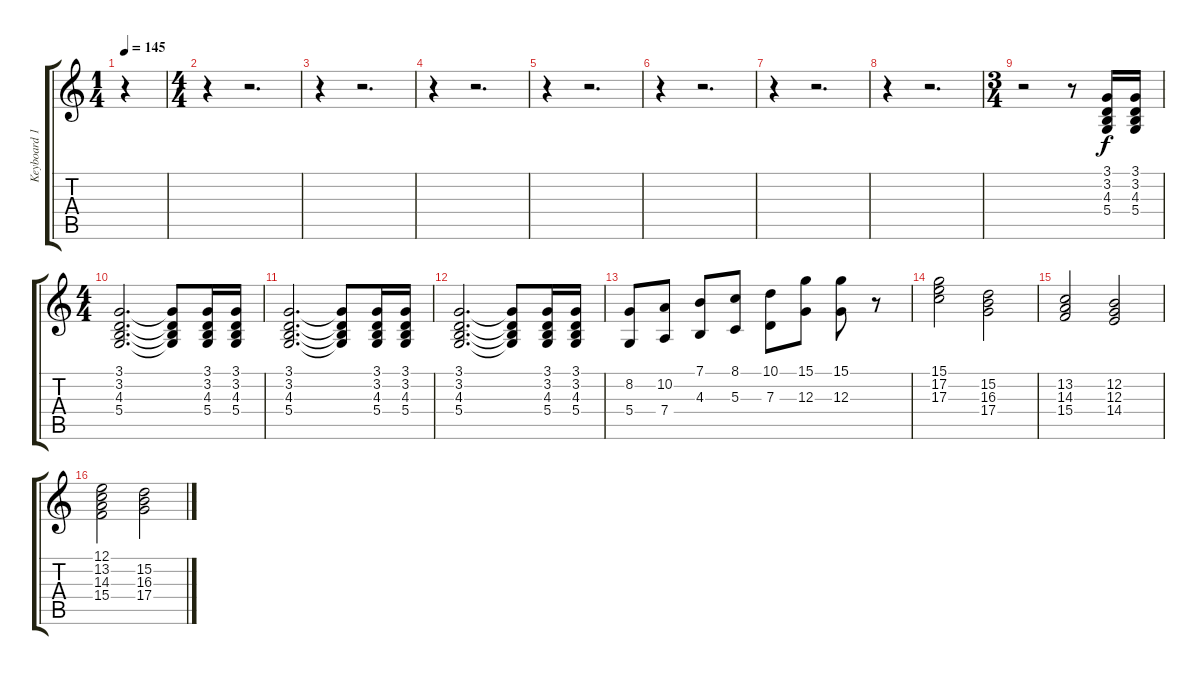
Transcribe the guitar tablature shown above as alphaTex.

\track ("Keyboard 1 : Kotobuki Tsumugi" "Keyboard 1") {instrument lead2sawtooth}
\staff {score tabs}
\tuning (E4 B3 G3 D3 A2 E2) {hide}
\ts (1 4)
\tempo 145
\clef g2
\ks c
r.4{dy f instrument lead2sawtooth} |
\ts (4 4)
r.4 r.2{d} |
r.4 r.2{d} |
r.4 r.2{d} |
r.4 r.2{d} |
r.4 r.2{d} |
r.4 r.2{d} |
r.4 r.2{d} |
\ts (3 4)
r.2 r.8 (3.1 3.2 4.3 5.4).16 (3.1 3.2 4.3 5.4).16 |
\ts (4 4)
(3.1 3.2 4.3 5.4).2{d} (3.1{t} 3.2{t} 4.3{t} 5.4{t}).8 (3.1 3.2 4.3 5.4).16 (3.1 3.2 4.3 5.4).16 |
(3.1 3.2 4.3 5.4).2{d} (3.1{t} 3.2{t} 4.3{t} 5.4{t}).8 (3.1 3.2 4.3 5.4).16 (3.1 3.2 4.3 5.4).16 |
(3.1 3.2 4.3 5.4).2{d} (3.1{t} 3.2{t} 4.3{t} 5.4{t}).8 (3.1 3.2 4.3 5.4).16 (3.1 3.2 4.3 5.4).16 |
(8.2 5.4).8 (10.2 7.4).8 (7.1 4.3).8 (8.1 5.3).8 (10.1 7.3).8 (15.1 12.3).8 (15.1 12.3).8 r.8 |
(15.1 17.2 17.3).2 (15.2 16.3 17.4).2 |
(13.2 14.3 15.4).2 (12.2 12.3 14.4).2 |
(12.1 13.2 14.3 15.4).2 (15.2 16.3 17.4).2
